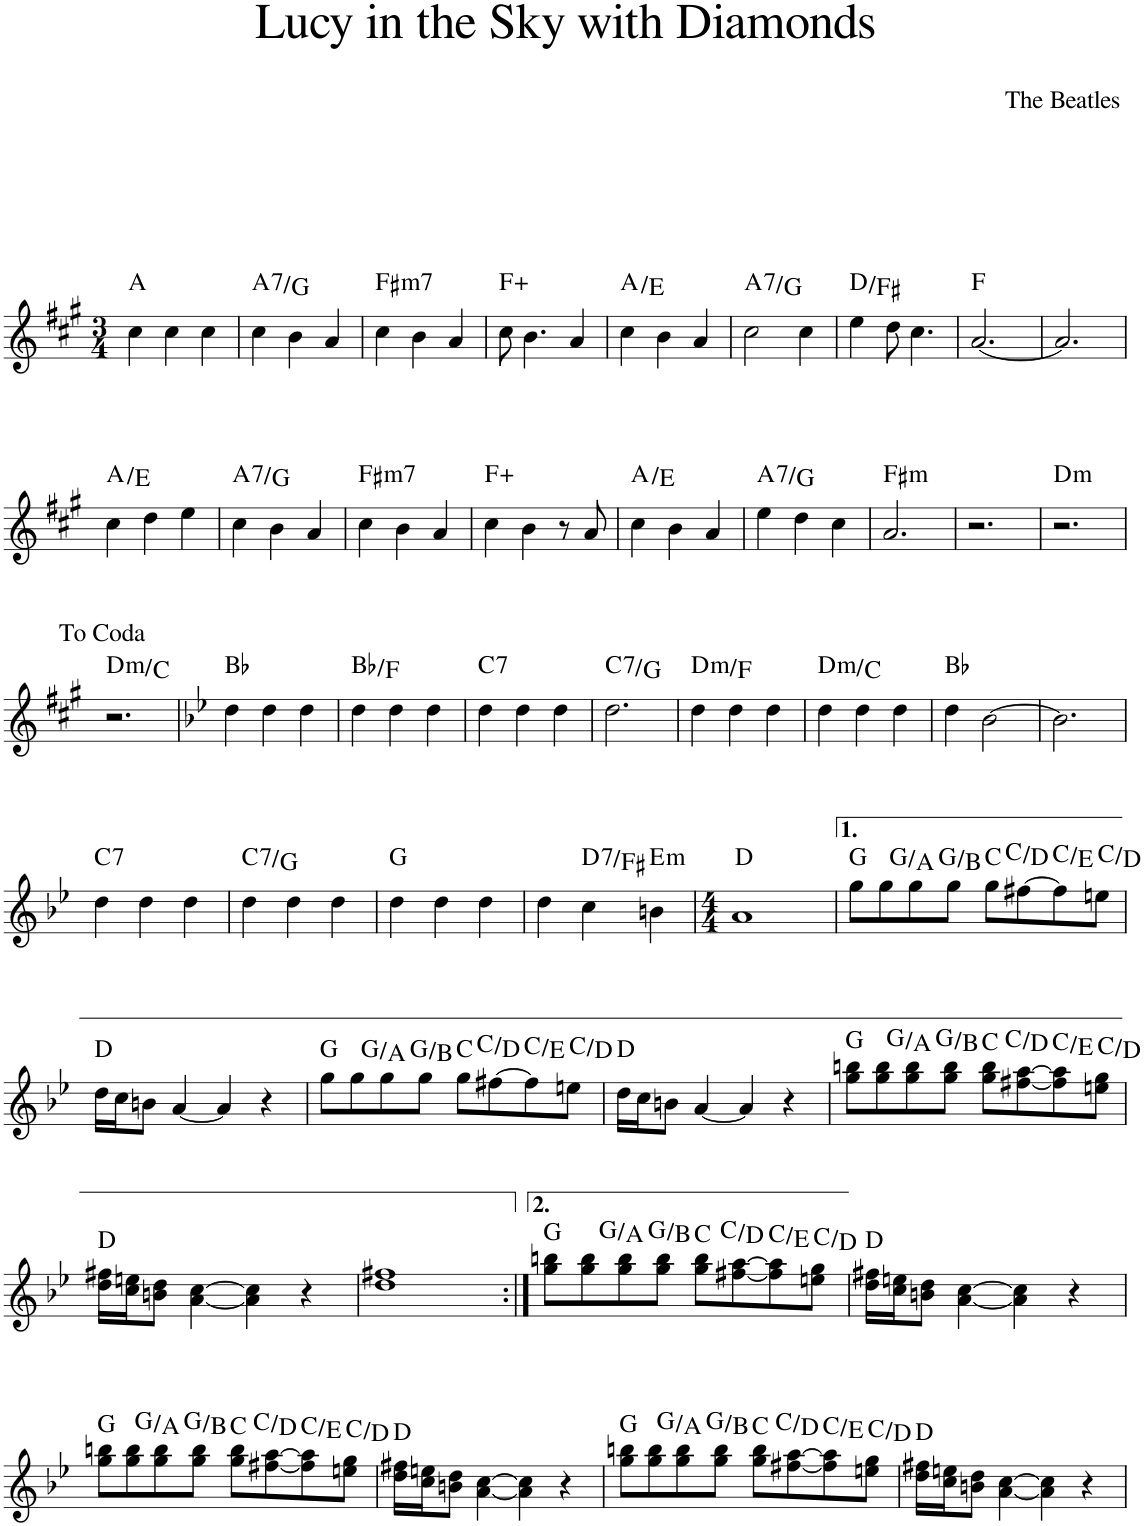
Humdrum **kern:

**kern	**harte
*part1	*part1
*staff1	*
*I"Piano	*
*I'Pno.	*
*clefG2	*
*k[f#c#g#]	*
*M3/4	*
=1	=1
4cc#\	A:maj
4cc#\	.
4cc#\	.
=2	=2
!	!LO:H:kt=7
4cc#\	A:7/b7
4b\	.
4a/	.
=3	=3
!	!LO:H:kt=m7
4cc#\	F#:min7
4b\	.
4a/	.
=4	=4
8cc#\	F:aug
4.b\	.
4a/	.
=5	=5
4cc#\	A:maj/5
4b\	.
4a/	.
=6	=6
!	!LO:H:kt=7
2cc#\	A:7/b7
4cc#\	.
=7	=7
4ee\	D:maj/3
8dd\	.
4.cc#\	.
=8	=8
[2.a/	F:maj
=9	=9
2.a/]	.
!!LO:LB:g=z
=10	=10
4cc#\	A:maj/5
4dd\	.
4ee\	.
=11	=11
!	!LO:H:kt=7
4cc#\	A:7/b7
4b\	.
4a/	.
=12	=12
!	!LO:H:kt=m7
4cc#\	F#:min7
4b\	.
4a/	.
=13	=13
4cc#\	F:aug
4b\	.
8r	.
8a/	.
=14	=14
4cc#\	A:maj/5
4b\	.
4a/	.
=15	=15
!	!LO:H:kt=7
4ee\	A:7/b7
4dd\	.
4cc#\	.
=16	=16
!	!LO:H:kt=m
2.a/	F#:min
=17	=17
2.r	.
=18	=18
!	!LO:H:kt=m
2.r	D:min
!!LO:LB:g=z
=19	=19
!	!LO:H:kt=m
2.r	D:min/b7
=20	=20
*k[b-e-]	*
4dd\	Bb:maj
4dd\	.
4dd\	.
=21	=21
4dd\	Bb:maj/5
4dd\	.
4dd\	.
=22	=22
!	!LO:H:kt=7
4dd\	C:7
4dd\	.
4dd\	.
=23	=23
!	!LO:H:kt=7
2.dd\	C:7/5
=24	=24
!	!LO:H:kt=m
4dd\	D:min/b3
4dd\	.
4dd\	.
=25	=25
!	!LO:H:kt=m
4dd\	D:min/b7
4dd\	.
4dd\	.
=26	=26
4dd\	Bb:maj
[2b-\	.
=27	=27
2.b-\]	.
!!LO:LB:g=z
=28	=28
!	!LO:H:kt=7
4dd\	C:7
4dd\	.
4dd\	.
=29	=29
!	!LO:H:kt=7
4dd\	C:7/5
4dd\	.
4dd\	.
=30	=30
4dd\	G:maj
4dd\	.
4dd\	.
=31	=31
4dd\	.
!	!LO:H:kt=7
4cc\	D:7/3
!	!LO:H:kt=m
4bn\	E:min
=32	=32
*M4/4	*
1a	D:maj
=33	=33
8gg\L	G:maj
8gg\	.
8gg\	G:maj/2
8gg\J	G:maj/3
8gg\L	C:maj
[8ff#X\	C:maj/2
8ff#\]	C:maj/3
8een\J	C:maj/2
!!LO:LB:g=z
=34	=34
16dd\LL	D:maj
16cc\J	.
8bn\J	.
[4a/	.
4a/]	.
4r	.
=35	=35
8gg\L	G:maj
8gg\	.
8gg\	G:maj/2
8gg\J	G:maj/3
8gg\L	C:maj
[8ff#X\	C:maj/2
8ff#\]	C:maj/3
8een\J	C:maj/2
=36	=36
16dd\LL	D:maj
16cc\J	.
8bn\J	.
[4a/	.
4a/]	.
4r	.
=37	=37
8gg\ 8bbn\L	G:maj
8gg\ 8bb\	.
8gg\ 8bb\	G:maj/2
8gg\ 8bb\J	G:maj/3
8gg\ 8bb\L	C:maj
[8ff#X\ [8aa\	C:maj/2
8ff#\] 8aa\]	C:maj/3
8een\ 8gg\J	C:maj/2
!!LO:LB:g=z
=38	=38
16dd\ 16ff#X\LL	D:maj
16cc\ 16een\J	.
8bn\ 8dd\J	.
[4a\ [4cc\	.
4a\] 4cc\]	.
4r	.
=39	=39
1dd 1ff#X	.
=40:|!	=40:|!
8gg\ 8bbn\L	G:maj
8gg\ 8bb\	.
8gg\ 8bb\	G:maj/2
8gg\ 8bb\J	G:maj/3
8gg\ 8bb\L	C:maj
[8ff#X\ [8aa\	C:maj/2
8ff#\] 8aa\]	C:maj/3
8een\ 8gg\J	C:maj/2
=41	=41
16dd\ 16ff#X\LL	D:maj
16cc\ 16een\J	.
8bn\ 8dd\J	.
[4a\ [4cc\	.
4a\] 4cc\]	.
4r	.
!!LO:LB:g=z
=42	=42
8gg\ 8bbn\L	G:maj
8gg\ 8bb\	.
8gg\ 8bb\	G:maj/2
8gg\ 8bb\J	G:maj/3
8gg\ 8bb\L	C:maj
[8ff#X\ [8aa\	C:maj/2
8ff#\] 8aa\]	C:maj/3
8een\ 8gg\J	C:maj/2
=43	=43
16dd\ 16ff#X\LL	D:maj
16cc\ 16een\J	.
8bn\ 8dd\J	.
[4a\ [4cc\	.
4a\] 4cc\]	.
4r	.
=44	=44
8gg\ 8bbn\L	G:maj
8gg\ 8bb\	.
8gg\ 8bb\	G:maj/2
8gg\ 8bb\J	G:maj/3
8gg\ 8bb\L	C:maj
[8ff#X\ [8aa\	C:maj/2
8ff#\] 8aa\]	C:maj/3
8een\ 8gg\J	C:maj/2
=45	=45
16dd\ 16ff#X\LL	D:maj
16cc\ 16een\J	.
8bn\ 8dd\J	.
[4a\ [4cc\	.
4a\] 4cc\]	.
4r	.
=	=
*-	*-
